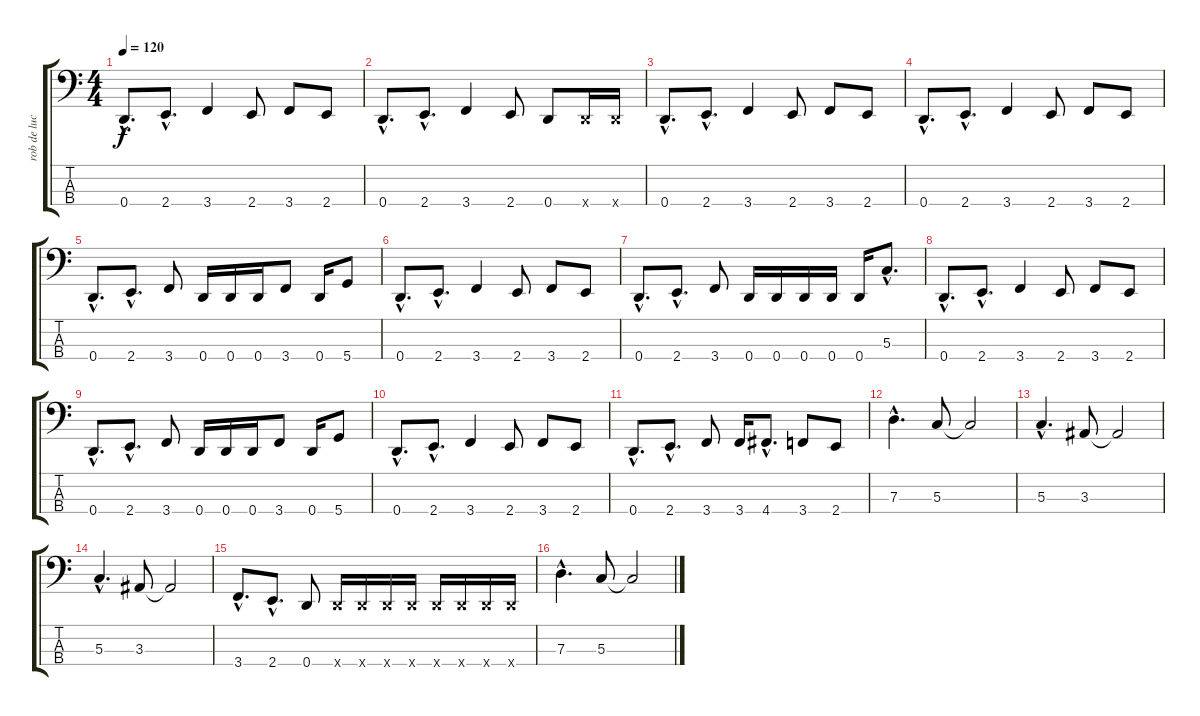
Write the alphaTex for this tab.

\track ("rob de luca" "rob de luc") {instrument electricbasspick}
\staff {score tabs}
\tuning (F2 C2 G1 D1) {hide}
\ts (4 4)
\tempo 120
\clef f4
\ks c
0.4{hac}.8{d dy f} 2.4{hac}.8{d} 3.4.4 2.4.8 3.4.8 2.4.8 |
0.4{hac}.8{d} 2.4{hac}.8{d} 3.4.4 2.4.8 0.4.8 0.4{x}.16 0.4{x}.16 |
0.4{hac}.8{d} 2.4{hac}.8{d} 3.4.4 2.4.8 3.4.8 2.4.8 |
0.4{hac}.8{d} 2.4{hac}.8{d} 3.4.4 2.4.8 3.4.8 2.4.8 |
0.4{hac}.8{d} 2.4{hac}.8{d} 3.4.8 0.4.16 0.4.16 0.4.16 3.4.8 0.4.16 5.4.8 |
0.4{hac}.8{d} 2.4{hac}.8{d} 3.4.4 2.4.8 3.4.8 2.4.8 |
0.4{hac}.8{d} 2.4{hac}.8{d} 3.4.8 0.4.16 0.4.16 0.4.16 0.4.16 0.4.16 5.3{hac}.8{d} |
0.4{hac}.8{d} 2.4{hac}.8{d} 3.4.4 2.4.8 3.4.8 2.4.8 |
0.4{hac}.8{d} 2.4{hac}.8{d} 3.4.8 0.4.16 0.4.16 0.4.16 3.4.8 0.4.16 5.4.8 |
0.4{hac}.8{d} 2.4{hac}.8{d} 3.4.4 2.4.8 3.4.8 2.4.8 |
0.4{hac}.8{d} 2.4{hac}.8{d} 3.4.8 3.4.16 4.4{hac}.8{d} 3.4.8 2.4.8 |
7.3{hac}.4{d} 5.3.8 5.3{t}.2 |
5.3{hac}.4{d} 3.3.8 3.3{t}.2 |
5.3{hac}.4{d} 3.3.8 3.3{t}.2 |
3.4{hac}.8{d} 2.4{hac}.8{d} 0.4.8 0.4{x}.16 0.4{x}.16 0.4{x}.16 0.4{x}.16 0.4{x}.16 0.4{x}.16 0.4{x}.16 0.4{x}.16 |
7.3{hac}.4{d} 5.3.8 5.3{t}.2
